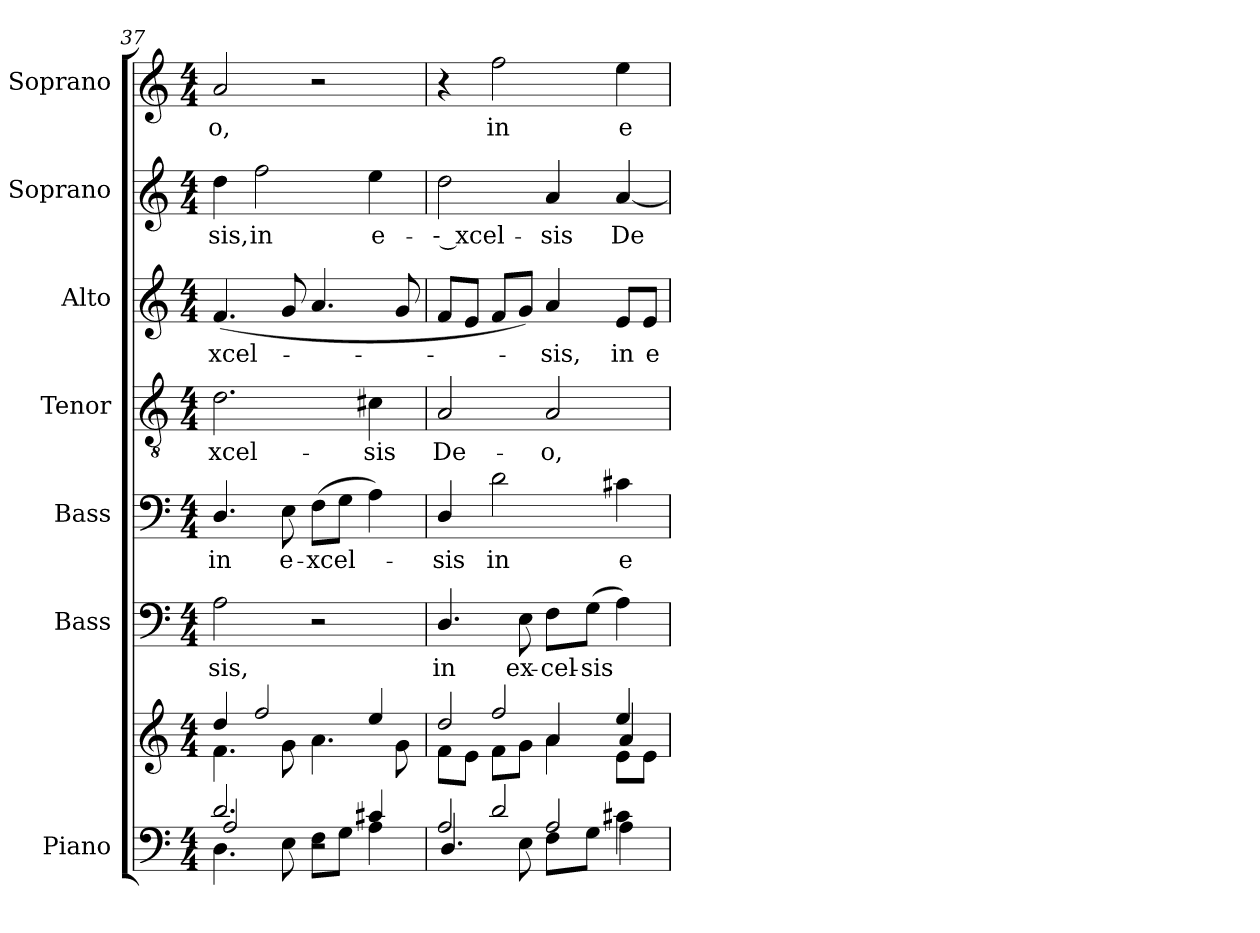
**kern	**kern	**kern	**text	**kern	**text	**kern	**text	**kern	**text	**kern	**text	**kern	**text
*part7	*part7	*part6	*part6	*part5	*part5	*part4	*part4	*part3	*part3	*part2	*part2	*part1	*part1
*staff8	*staff7	*staff6	*staff6	*staff5	*staff5	*staff4	*staff4	*staff3	*staff3	*staff2	*staff2	*staff1	*staff1
*I"Piano	*	*I"Bass	*	*I"Bass	*	*I"Tenor	*	*I"Alto	*	*I"Soprano	*	*I"Soprano	*
*	*	*	*	*I'B.	*	*I'T.	*	*I'A.	*	*	*	*I'S.	*
*clefF4	*clefG2	*clefF4	*	*clefF4	*	*clefGv2	*	*clefG2	*	*clefG2	*	*clefG2	*
*	*	*	*	*	*	*ITrd7c12	*	*	*	*	*	*	*
*k[]	*k[]	*k[]	*	*k[]	*	*k[]	*	*k[]	*	*k[]	*	*k[]	*
*C:	*C:	*C:	*	*C:	*	*C:	*	*C:	*	*C:	*	*C:	*
*M4/4	*M4/4	*M4/4	*	*M4/4	*	*M4/4	*	*M4/4	*	*M4/4	*	*M4/4	*
=37	=37	=37	=37	=37	=37	=37	=37	=37	=37	=37	=37	=37	=37
*^	*^	*	*	*	*	*	*	*	*	*	*	*	*
*	*^	*	*^	*	*	*	*	*	*	*	*	*	*	*	*
!	!	!	!	!	!	!	!LO:LY:b:color=#000000	!	!	!	!	!	!	!	!	!	!
!	!	!	!	!	!	!	!	!	!LO:LY:b:color=#000000	!	!	!	!	!	!	!	!
!	!	!	!	!	!	!	!	!	!	!	!LO:LY:b:color=#000000	!	!	!	!	!	!
!	!	!	!	!	!	!	!	!	!	!	!	!	!LO:LY:b:color=#000000	!	!	!	!
!	!	!	!	!	!	!	!	!	!	!	!	!	!	!	!LO:LY:b:color=#000000	!	!
!	!	!	!	!	!	!	!	!	!	!	!	!	!	!	!	!	!LO:LY:b:color=#000000
2.di/	4.Di\	2Ai/	1ryy	4ddi/	4.fi\	2Ai\	-sis,	4.Di/	in	2.Di\	-xcel-	(4.fi/	-xcel-	4ddi\	-sis,	2ai/	-o,
!	!	!	!	!	!	!	!	!	!	!	!	!	!	!	!LO:LY:b:color=#000000	!	!
.	.	.	.	2ffi/	.	.	.	.	.	.	.	.	.	2ffi\	in	.	.
!	!	!	!	!	!	!	!	!	!LO:LY:b:color=#000000	!	!	!	!	!	!	!	!
.	8Ei\	.	.	.	8gi\	.	.	8Ei\	e-	.	.	8gi/	.	.	.	.	.
!	!	!	!	!	!	!	!	!	!LO:LY:b:color=#000000	!	!	!	!	!	!	!	!
.	8Fi\L	2r	.	.	4.ai\	2r	.	(8Fi\L	-xcel-	.	.	4.ai/	.	.	.	2r	.
.	8Gi\J	.	.	.	.	.	.	8Gi\J	.	.	.	.	.	.	.	.	.
!	!	!	!	!	!	!	!	!	!	!	!LO:LY:b:color=#000000	!	!	!	!	!	!
!	!	!	!	!	!	!	!	!	!	!	!	!	!	!	!LO:LY:b:color=#000000	!	!
4c#Xi/	4Ai\	.	.	4eei/	.	.	.	4Ai\)	.	4C#Xi\	-sis	.	.	4eei\	e-	.	.
.	.	.	.	.	8gi\	.	.	.	.	.	.	8gi/	.	.	.	.	.
!!LO:LB:g=z
=38	=38	=38	=38	=38	=38	=38	=38	=38	=38	=38	=38	=38	=38	=38	=38	=38	=38
!	!	!	!	!	!	!	!LO:LY:b:color=#000000	!	!	!	!	!	!	!	!	!	!
!	!	!	!	!	!	!	!	!	!LO:LY:b:color=#000000	!	!	!	!	!	!	!	!
!	!	!	!	!	!	!	!	!	!	!	!LO:LY:b:color=#000000	!	!	!	!	!	!
!	!	!	!	!	!	!	!	!	!	!	!	!	!	!	!LO:LY:b:color=#000000	!	!
2Ai/	4ryy	4.Di/	4ryy	2ddi/	8fi\L	4.Di/	in	4Di/	-sis	2AAi/	De-	8fi/L	.	2ddi\	-- xcel-	4r	.
.	.	.	.	.	8ei\J	.	.	.	.	.	.	8ei/J	.	.	.	.	.
!	!	!	!	!	!	!	!	!	!LO:LY:b:color=#000000	!	!	!	!	!	!	!	!
!	!	!	!	!	!	!	!	!	!	!	!	!	!	!	!	!	!LO:LY:b:color=#000000
.	2di/	.	2ffi/	.	8fi\L	.	.	2di\	in	.	.	8fi/L	.	.	.	2ffi\	in
!	!	!	!	!	!	!	!LO:LY:b:color=#000000	!	!	!	!	!	!	!	!	!	!
.	.	8Ei\	.	.	8gi\J	8Ei\	ex-	.	.	.	.	8gi/J)	.	.	.	.	.
!	!	!	!	!	!	!	!LO:LY:b:color=#000000	!	!	!	!	!	!	!	!	!	!
!	!	!	!	!	!	!	!	!	!	!	!LO:LY:b:color=#000000	!	!	!	!	!	!
!	!	!	!	!	!	!	!	!	!	!	!	!	!LO:LY:b:color=#000000	!	!	!	!
!	!	!	!	!	!	!	!	!	!	!	!	!	!	!	!LO:LY:b:color=#000000	!	!
2Ai/	.	8Fi\L	.	4ai\	4ai/	8Fi\L	-cel-	.	.	2AAi/	-o,	4ai/	-sis,	4ai/	-sis	.	.
!	!	!	!	!	!	!	!LO:LY:b:color=#000000	!	!	!	!	!	!	!	!	!	!
.	.	8Gi\J	.	.	.	(8Gi\J	-sis	.	.	.	.	.	.	.	.	.	.
!	!	!	!	!	!	!	!	!	!LO:LY:b:color=#000000	!	!	!	!	!	!	!	!
!	!	!	!	!	!	!	!	!	!	!	!	!	!LO:LY:b:color=#000000	!	!	!	!
!	!	!	!	!	!	!	!	!	!	!	!	!	!	!	!LO:LY:b:color=#000000	!	!
!	!	!	!	!	!	!	!	!	!	!	!	!	!	!	!	!	!LO:LY:b:color=#000000
.	4c#Xi\	4Ai\	4eei/	4ai/	8ei\L	4Ai\)	.	4c#Xi\	e-	.	.	8ei/L	in	[4ai/	De-	4eei\	e-
!	!	!	!	!	!	!	!	!	!	!	!	!	!LO:LY:b:color=#000000	!	!	!	!
.	.	.	.	.	8ei\J	.	.	.	.	.	.	8ei/J	e-	.	.	.	.
*v	*v	*v	*	*	*	*	*	*	*	*	*	*	*	*	*	*	*
*	*v	*v	*v	*	*	*	*	*	*	*	*	*	*	*	*
=	=	=	=	=	=	=	=	=	=	=	=	=	=
*-	*-	*-	*-	*-	*-	*-	*-	*-	*-	*-	*-	*-	*-
